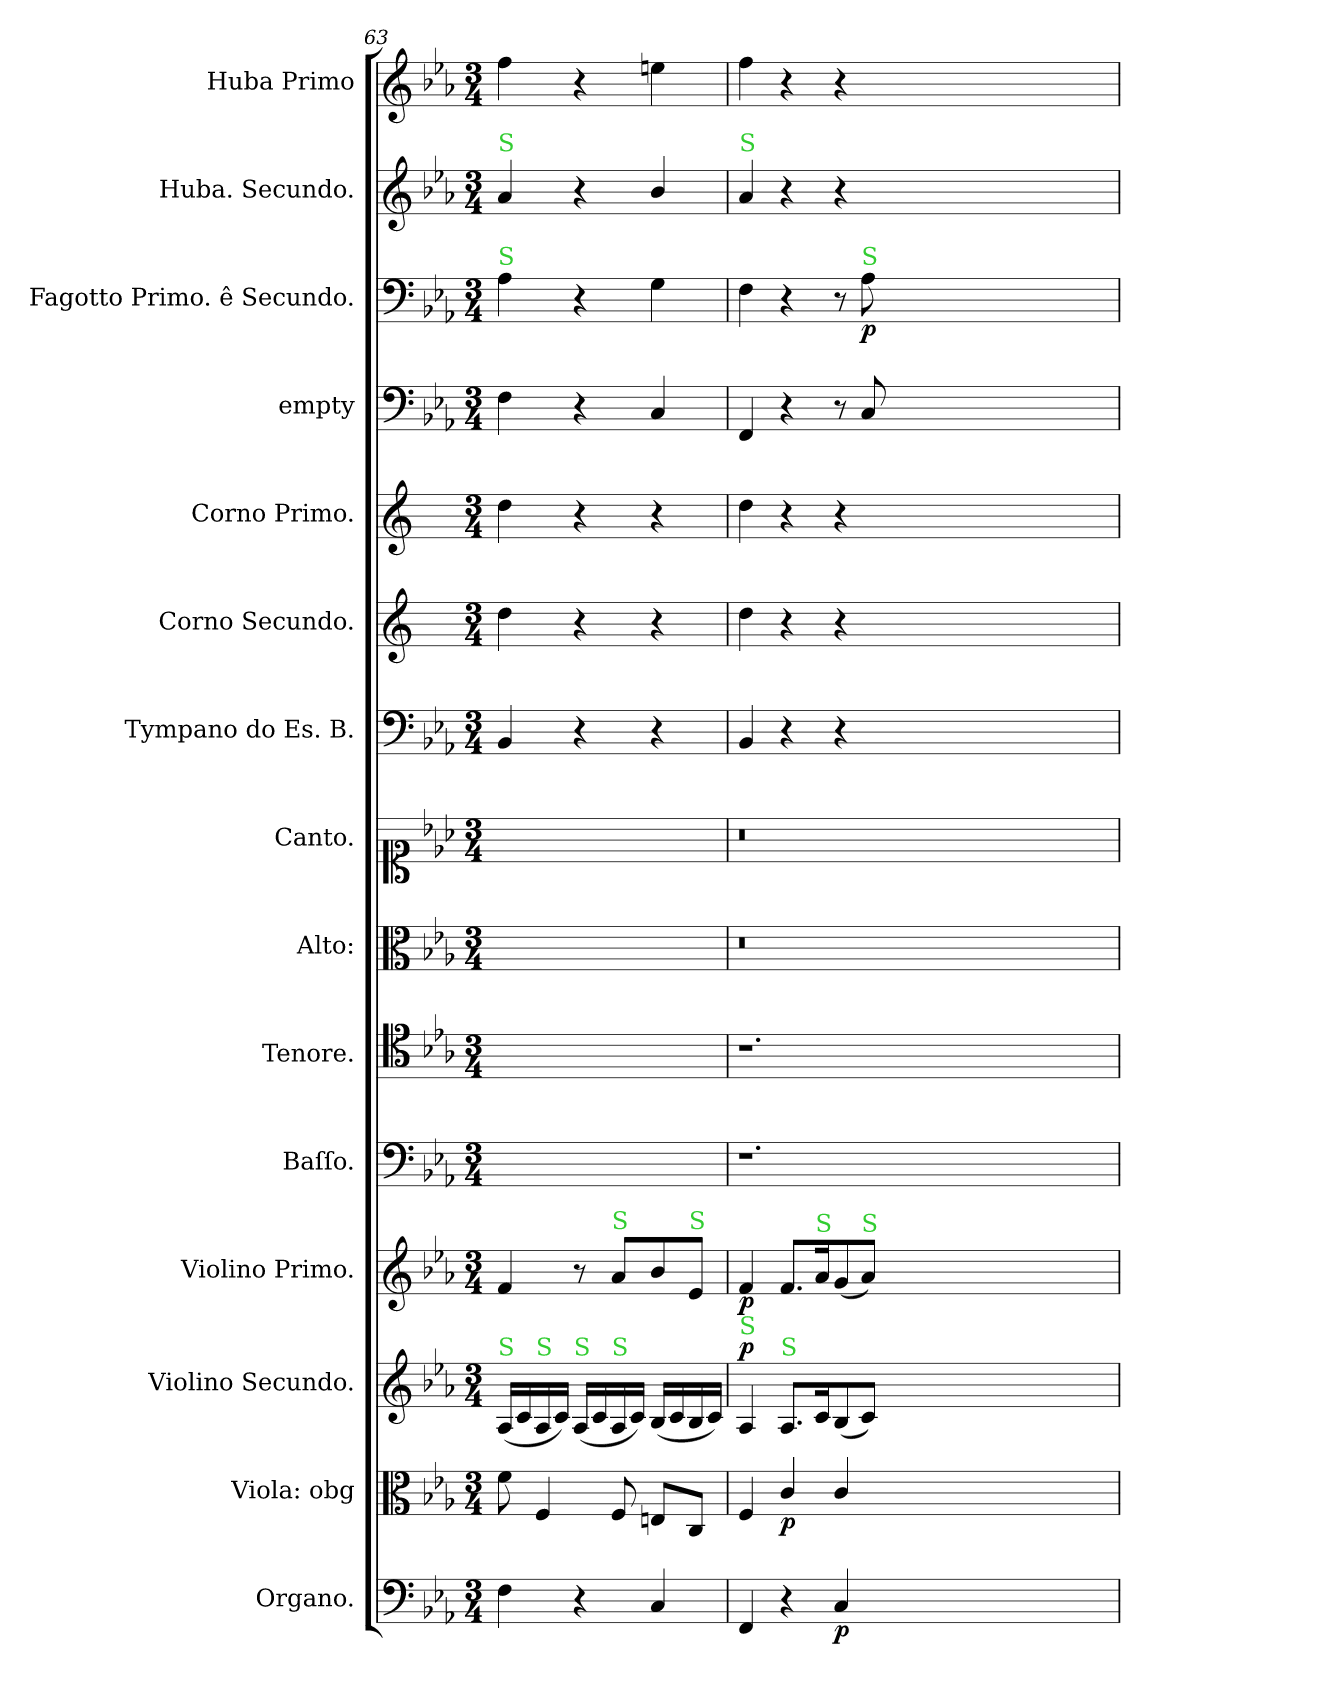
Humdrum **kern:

**kern	**dynam	**kern	**dynam	**kern	**dynam	**kern	**dynam	**kern	**kern	**kern	**kern	**kern	**kern	**kern	**kern	**kern	**dynam	**kern	**kern
*part15	*part15	*part14	*part14	*part13	*part13	*part12	*part12	*part11	*part10	*part9	*part8	*part7	*part6	*part5	*part4	*part3	*part3	*part2	*part1
*staff15	*staff15	*staff14	*staff14	*staff13	*staff13	*staff12	*staff12	*staff11	*staff10	*staff9	*staff8	*staff7	*staff6	*staff5	*staff4	*staff3	*staff3	*staff2	*staff1
*I"Organo.	*	*I"Viola: obg	*	*I"Violino Secundo.	*	*I"Violino Primo.	*	*I"Baſſo.	*I"Tenore.	*I"Alto:	*I"Canto.	*I"Tympano do Es. B.	*I"Corno Secundo.	*I"Corno Primo.	*I"empty	*I"Fagotto Primo. ê Secundo.	*	*I"Huba. Secundo.	*I"Huba Primo
*I'org	*	*I'vla	*	*	*	*I'vl I	*	*I'B	*I'T	*I'A	*I'C	*	*	*I'cor I	*	*	*	*	*
*clefF4	*	*clefC3	*	*clefG2	*	*clefG2	*	*clefF4	*clefC4	*clefC3	*clefC1	*clefF4	*clefG2	*clefG2	*clefF4	*clefF4	*	*clefG2	*clefG2
*	*	*	*	*	*	*	*	*	*	*	*	*	*ITrd5c9	*ITrd5c9	*	*	*	*	*
*k[b-e-a-]	*	*k[b-e-a-]	*	*k[b-e-a-]	*	*k[b-e-a-]	*	*k[b-e-a-]	*k[b-e-a-]	*k[b-e-a-]	*k[b-e-a-]	*k[b-e-a-]	*k[b-e-a-]	*k[b-e-a-]	*k[b-e-a-]	*k[b-e-a-]	*	*k[b-e-a-]	*k[b-e-a-]
*E-:	*	*E-:	*	*E-:	*	*E-:	*	*E-:	*E-:	*E-:	*E-:	*E-:	*E-:	*E-:	*	*	*	*E-:	*E-:
*M3/4	*	*M3/4	*	*M3/4	*	*M3/4	*	*M3/4	*M3/4	*M3/4	*M3/4	*M3/4	*M3/4	*M3/4	*M3/4	*M3/4	*	*M3/4	*M3/4
=63	=63	=63	=63	=63	=63	=63	=63	=63	=63	=63	=63	=63	=63	=63	=63	=63	=63	=63	=63
!	!	!	!	!	!	!	!	!	!	!	!	!	!	!	!	!	!	!LO:TX:a:color=limegreen:t=S	!
!	!	!	!	!	!	!	!	!	!	!	!	!	!	!	!	!LO:TX:a:color=limegreen:t=S	!	!	!
!	!	!	!	!LO:TX:a:color=limegreen:t=S	!	!	!	!	!	!	!	!	!	!	!	!	!	!	!
4F\	.	8f\	.	(<16A-/LL	.	4f/	.	2.ryy	2.ryy	2.ryy	2.ryy	4BB-/	4f\	4f\	4F\	4A-\	.	4a-/	4ff\
.	.	.	.	16c/	.	.	.	.	.	.	.	.	.	.	.	.	.	.	.
!	!	!	!	!LO:TX:a:color=limegreen:t=S	!	!	!	!	!	!	!	!	!	!	!	!	!	!	!
.	.	4F/	.	16A-/	.	.	.	.	.	.	.	.	.	.	.	.	.	.	.
.	.	.	.	16c/JJ)	.	.	.	.	.	.	.	.	.	.	.	.	.	.	.
!	!	!	!	!LO:TX:a:color=limegreen:t=S	!	!	!	!	!	!	!	!	!	!	!	!	!	!	!
4r	.	.	.	(<16A-/LL	.	8r	.	.	.	.	.	4r	4r	4r	4r	4r	.	4r	4r
.	.	.	.	16c/	.	.	.	.	.	.	.	.	.	.	.	.	.	.	.
!	!	!	!	!	!	!LO:TX:a:color=limegreen:t=S	!	!	!	!	!	!	!	!	!	!	!	!	!
!	!	!	!	!LO:TX:a:color=limegreen:t=S	!	!	!	!	!	!	!	!	!	!	!	!	!	!	!
.	.	8F/	.	16A-/	.	8a-/L	.	.	.	.	.	.	.	.	.	.	.	.	.
.	.	.	.	16c/JJ)	.	.	.	.	.	.	.	.	.	.	.	.	.	.	.
4C/	.	8En/L	.	(<16B-/LL	.	8b-/	.	.	.	.	.	4r	4r	4r	4C/	4G\	.	4b-/	4een\
.	.	.	.	16c/	.	.	.	.	.	.	.	.	.	.	.	.	.	.	.
!	!	!	!	!	!	!LO:TX:a:color=limegreen:t=S	!	!	!	!	!	!	!	!	!	!	!	!	!
.	.	8C/J	.	16B-/	.	8e-/J	.	.	.	.	.	.	.	.	.	.	.	.	.
.	.	.	.	16c/JJ)	.	.	.	.	.	.	.	.	.	.	.	.	.	.	.
=64	=64	=64	=64	=64	=64	=64	=64	=64	=64	=64	=64	=64	=64	=64	=64	=64	=64	=64	=64
!	!	!	!	!	!	!	!	!	!	!	!	!	!	!	!	!	!	!LO:TX:a:color=limegreen:t=S	!
!	!	!	!	!LO:TX:a:color=limegreen:t=S	!	!	!	!	!	!	!	!	!	!	!	!	!	!	!
!	!	!	!	!	!LO:DY:a	!	!	!	!	!	!	!	!	!	!	!	!	!	!
4FF/	.	4F/	.	4A-/	p	4f/	p	1.r	1.r	0.r	0.r	4BB-/	4f\	4f\	4FF/	4F\	.	4a-/	4ff\
!	!	!	!	!LO:TX:a:color=limegreen:t=S	!	!	!	!	!	!	!	!	!	!	!	!	!	!	!
4r	.	4c/	p	8.A-/L	.	8.f/L	.	.	.	.	.	4r	4r	4r	4r	4r	.	4r	4r
!	!	!	!	!	!	!LO:TX:a:color=limegreen:t=S	!	!	!	!	!	!	!	!	!	!	!	!	!
.	.	.	.	16c/K	.	16a-/K	.	.	.	.	.	.	.	.	.	.	.	.	.
4C/	p	4c/	.	(<8B-/	.	(<8g/	.	.	.	.	.	4r	4r	4r	8r	8r	.	4r	4r
!	!	!	!	!	!	!	!	!	!	!	!	!	!	!	!	!LO:TX:a:color=limegreen:t=S	!	!	!
!	!	!	!	!	!	!LO:TX:a:color=limegreen:t=S	!	!	!	!	!	!	!	!	!	!	!	!	!
.	.	.	.	8c/J)	.	8a-/J)	.	.	.	.	.	.	.	.	8C/	8A-\	p	.	.
0ryy	.	0ryy	.	0ryy	.	0ryy	.	.	.	.	.	0ryy	0ryy	0ryy	0ryy	0ryy	.	0ryy	0ryy
.	.	.	.	.	.	.	.	1.ryy	1.ryy	.	.	.	.	.	.	.	.	.	.
4ryy	.	4ryy	.	4ryy	.	4ryy	.	.	.	.	.	4ryy	4ryy	4ryy	4ryy	4ryy	.	4ryy	4ryy
=	=	=	=	=	=	=	=	=	=	=	=	=	=	=	=	=	=	=	=
*-	*-	*-	*-	*-	*-	*-	*-	*-	*-	*-	*-	*-	*-	*-	*-	*-	*-	*-	*-
